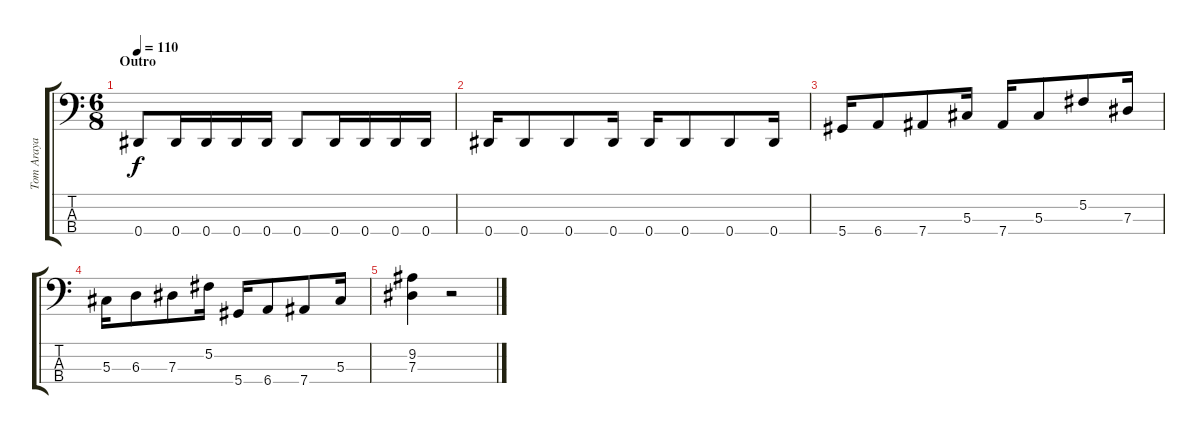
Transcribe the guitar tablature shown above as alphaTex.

\track ("Tom Araya (bass)" "Tom Araya ") {instrument electricbasspick}
\staff {score tabs}
\tuning (Gb2 Db2 Ab1 Eb1) {hide}
\ts (6 8)
\section ("" "Outro")
\tempo 110
\clef f4
\ks c
0.4.8{dy f} 0.4.16 0.4.16 0.4.16 0.4.16 0.4.8 0.4.16 0.4.16 0.4.16 0.4.16 |
0.4.16 0.4.8 0.4.8 0.4.16 0.4.16 0.4.8 0.4.8 0.4.16 |
5.4.16 6.4.8 7.4.8 5.3.16 7.4.16 5.3.8 5.2.8 7.3.16 |
5.3.16 6.3.8 7.3.8 5.2.16 5.4.16 6.4.8 7.4.8 5.3.16 |
(9.2 7.3).4 r.2
